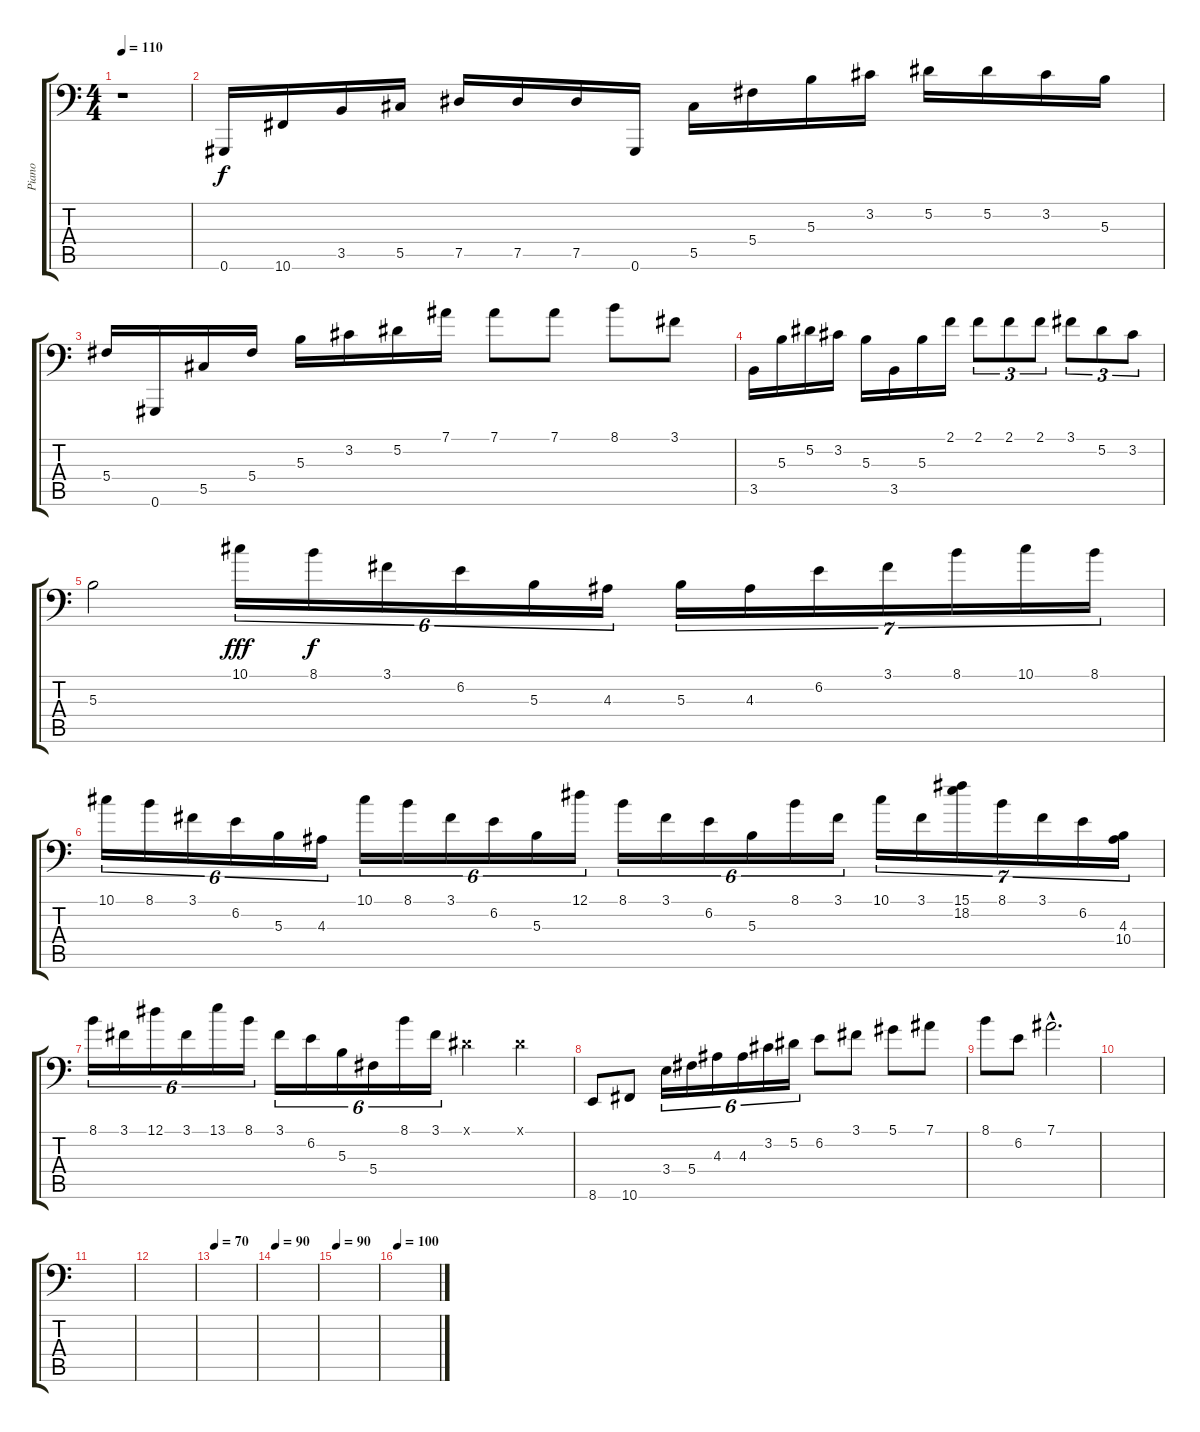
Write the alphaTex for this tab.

\track ("Piano" "Piano") {instrument acousticgrandpiano}
\staff {score tabs}
\tuning (Eb4 Bb3 Gb3 Db3 Ab2 Ab1) {hide}
\ts (4 4)
\tempo 110
\clef f4
\ks c
r.1{dy f instrument acousticgrandpiano} |
0.6.16 10.6.16 3.5.16 5.5.16 7.5.16 7.5.16 7.5.16 0.6.16 5.5.16 5.4.16 5.3.16 3.2.16 5.2.16 5.2.16 3.2.16 5.3.16 |
5.4.16 0.6.16 5.5.16 5.4.16 5.3.16 3.2.16 5.2.16 7.1.16 7.1.8 7.1.8 8.1.8 3.1.8 |
3.5.16 5.3.16 5.2.16 3.2.16 5.3.16 3.5.16 5.3.16 2.1.16 2.1.8{tu (3 2)} 2.1.8{tu (3 2)} 2.1.8{tu (3 2)} 3.1.8{tu (3 2)} 5.2.8{tu (3 2)} 3.2.8{tu (3 2)} |
5.3.2 10.1.16{tu (6 4) dy fff} 8.1.16{tu (6 4) dy f} 3.1.16{tu (6 4)} 6.2.16{tu (6 4)} 5.3.16{tu (6 4)} 4.3.16{tu (6 4)} 5.3.16{tu (7 4)} 4.3.16{tu (7 4)} 6.2.16{tu (7 4)} 3.1.16{tu (7 4)} 8.1.16{tu (7 4)} 10.1.16{tu (7 4)} 8.1.16{tu (7 4)} |
10.1.16{tu (6 4)} 8.1.16{tu (6 4)} 3.1.16{tu (6 4)} 6.2.16{tu (6 4)} 5.3.16{tu (6 4)} 4.3.16{tu (6 4)} 10.1.16{tu (6 4)} 8.1.16{tu (6 4)} 3.1.16{tu (6 4)} 6.2.16{tu (6 4)} 5.3.16{tu (6 4)} 12.1.16{tu (6 4)} 8.1.16{tu (6 4)} 3.1.16{tu (6 4)} 6.2.16{tu (6 4)} 5.3.16{tu (6 4)} 8.1.16{tu (6 4)} 3.1.16{tu (6 4)} 10.1.16{tu (7 4)} 3.1.16{tu (7 4)} (15.1 18.2).16{tu (7 4)} 8.1.16{tu (7 4)} 3.1.16{tu (7 4)} 6.2.16{tu (7 4)} (4.3 10.4).16{tu (7 4)} |
8.1.16{tu (6 4)} 3.1.16{tu (6 4)} 12.1.16{tu (6 4)} 3.1.16{tu (6 4)} 13.1.16{tu (6 4)} 8.1.16{tu (6 4)} 3.1.16{tu (6 4)} 6.2.16{tu (6 4)} 5.3.16{tu (6 4)} 5.4.16{tu (6 4)} 8.1.16{tu (6 4)} 3.1.16{tu (6 4)} 0.1{x}.4 0.1{x}.4 |
8.6.8 10.6.8 3.4.16{tu (6 4)} 5.4.16{tu (6 4)} 4.3.16{tu (6 4)} 4.3.16{tu (6 4)} 3.2.16{tu (6 4)} 5.2.16{tu (6 4)} 6.2.8 3.1.8 5.1.8 7.1.8 |
8.1.8 6.2.8 7.1{hac}.2{d} |
|
|
|
\tempo 70
|
\tempo 90
|
\tempo 90
|
\tempo 100
